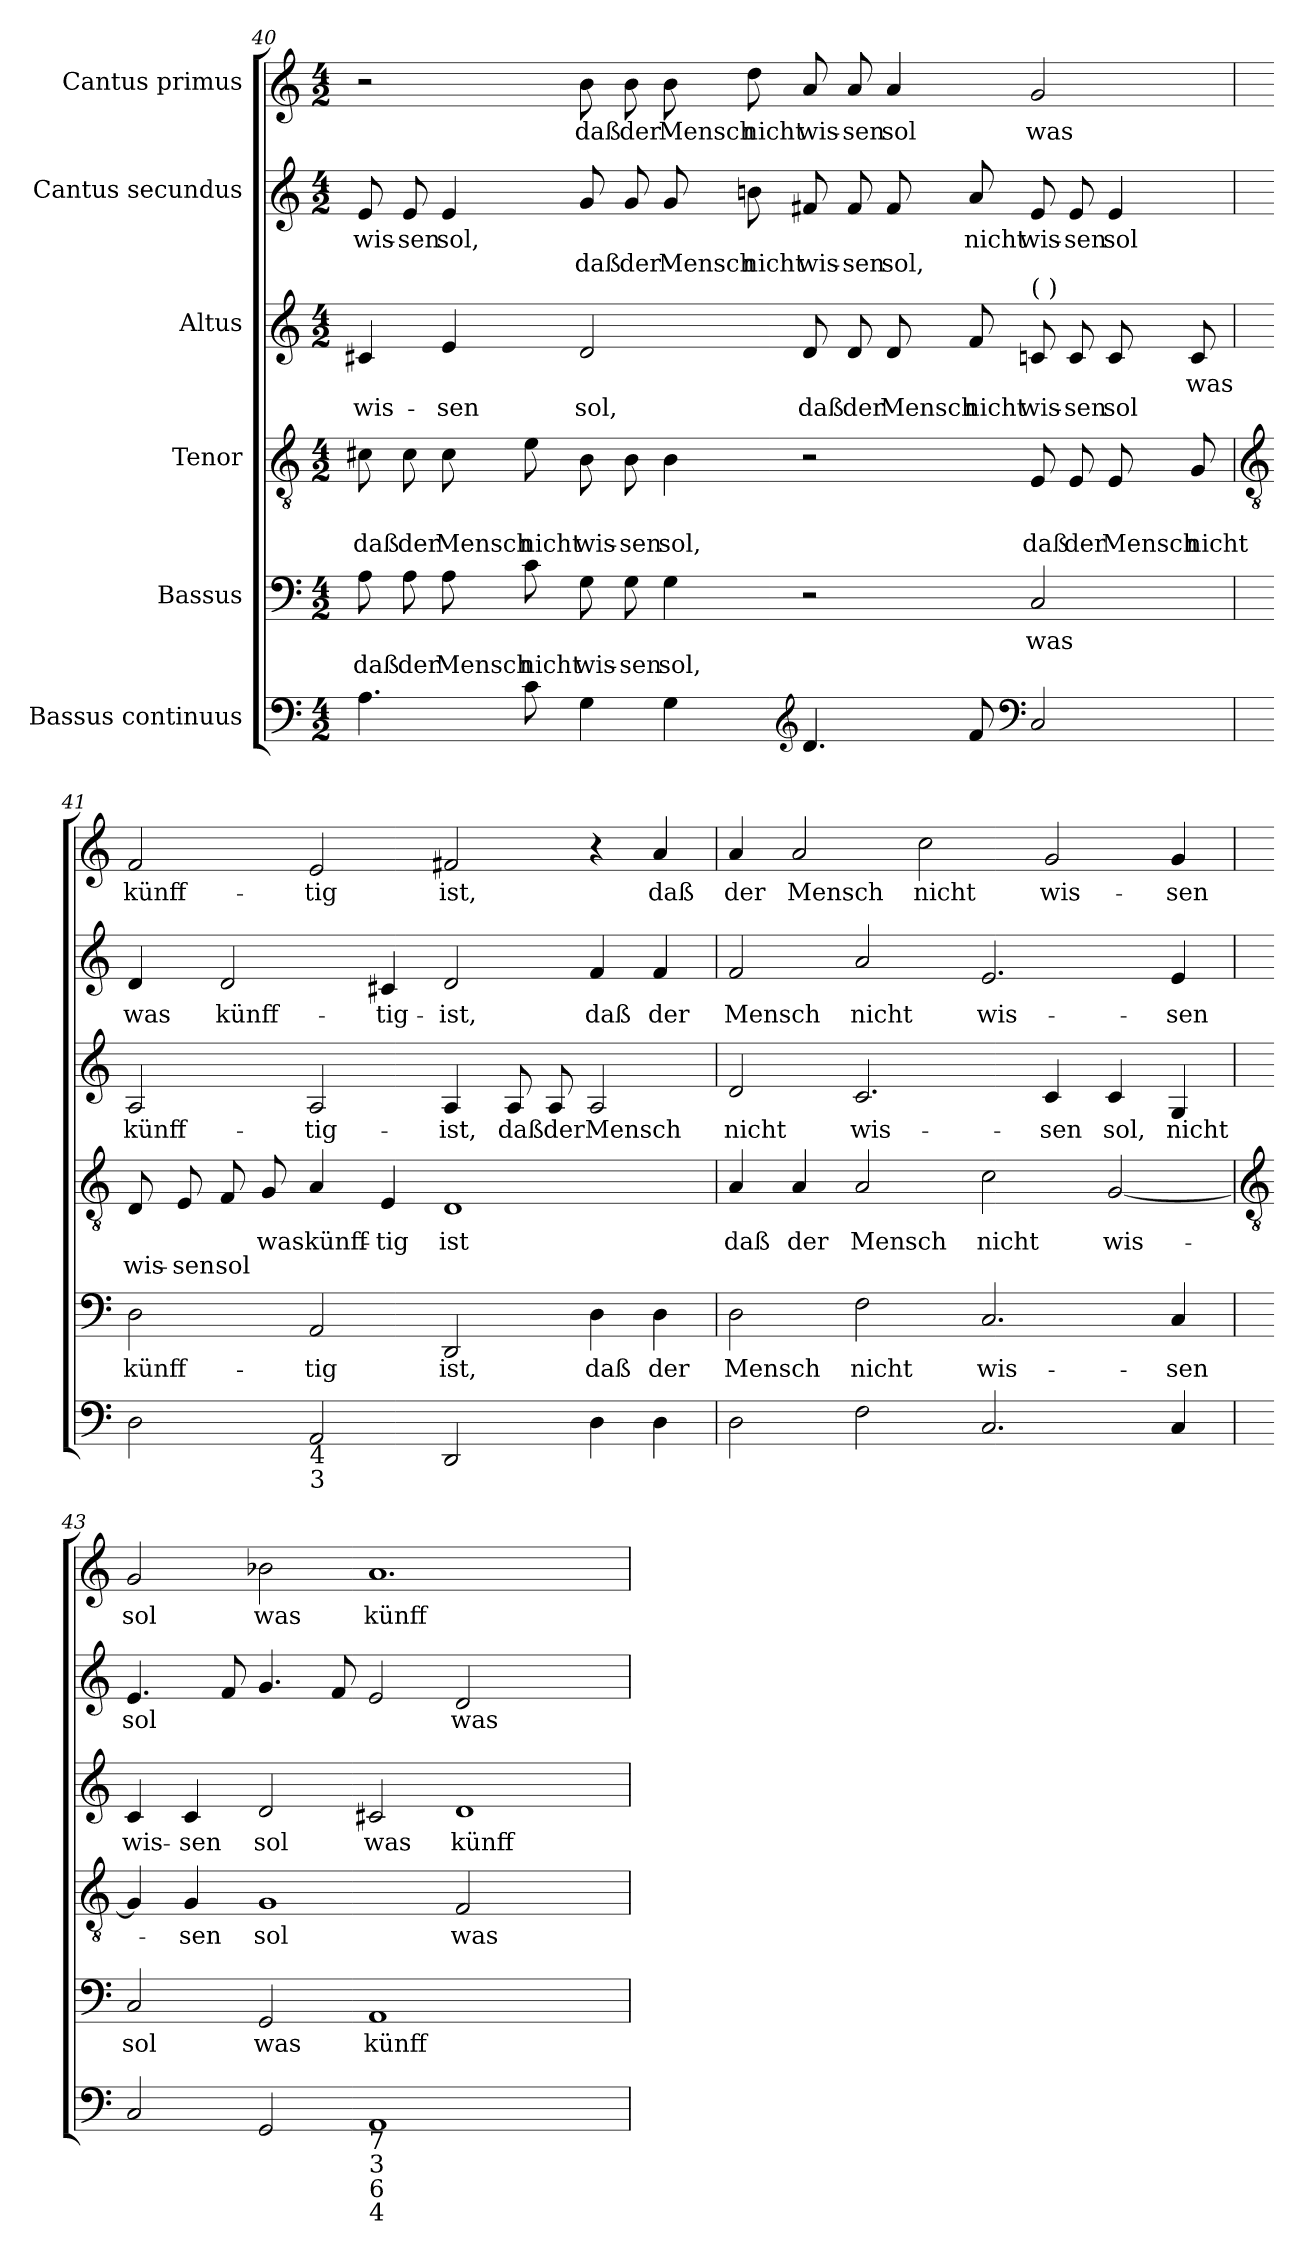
**kern	**kern	**text	**text	**kern	**text	**text	**kern	**text	**text	**kern	**text	**text	**kern	**text
*part6	*part5	*part5	*part5	*part4	*part4	*part4	*part3	*part3	*part3	*part2	*part2	*part2	*part1	*part1
*staff6	*staff5	*staff5	*staff5	*staff4	*staff4	*staff4	*staff3	*staff3	*staff3	*staff2	*staff2	*staff2	*staff1	*staff1
*I"Bassus continuus	*I"Bassus	*	*	*I"Tenor	*	*	*I"Altus	*	*	*I"Cantus secundus	*	*	*I"Cantus primus	*
!!LO:LB:g=z
*clefF4	*clefF4	*	*	*clefGv2	*	*	*clefG2	*	*	*clefG2	*	*	*clefG2	*
*k[]	*k[]	*	*	*k[]	*	*	*k[]	*	*	*k[]	*	*	*k[]	*
*C:	*C:	*	*	*C:	*	*	*C:	*	*	*C:	*	*	*C:	*
*M4/2	*M4/2	*	*	*M4/2	*	*	*M4/2	*	*	*M4/2	*	*	*M4/2	*
=40	=40	=40	=40	=40	=40	=40	=40	=40	=40	=40	=40	=40	=40	=40
!	!	!	!LO:LY:b	!	!	!LO:LY:b	!	!	!LO:LY:b	!	!LO:LY:b	!	!	!
4.A	8A	.	daß	8c#X	.	daß	4c#X	.	wis-	8e	wis-	.	2r	.
!	!	!	!LO:LY:b	!	!	!LO:LY:b	!	!	!	!	!LO:LY:b	!	!	!
.	8A	.	der	8c#	.	der	.	.	.	8e	-sen	.	.	.
!	!	!	!LO:LY:b	!	!	!LO:LY:b	!	!	!LO:LY:b	!	!LO:LY:b	!	!	!
.	8A	.	Mensch	8c#	.	Mensch	4e	.	-sen	4e	sol,	.	.	.
!	!	!	!LO:LY:b	!	!	!LO:LY:b	!	!	!	!	!	!	!	!
8c	8c	.	nicht	8e	.	nicht	.	.	.	.	.	.	.	.
!	!	!	!LO:LY:b	!	!	!LO:LY:b	!	!	!LO:LY:b	!	!	!LO:LY:b	!	!LO:LY:b
4G	8G	.	wis-	8B	.	wis-	2d	.	sol,	8g	.	daß	8b	daß
!	!	!	!LO:LY:b	!	!	!LO:LY:b	!	!	!	!	!	!LO:LY:b	!	!LO:LY:b
.	8G	.	-sen	8B	.	-sen	.	.	.	8g	.	der	8b	der
!	!	!	!LO:LY:b	!	!	!LO:LY:b	!	!	!	!	!	!LO:LY:b	!	!LO:LY:b
4G	4G	.	sol,	4B	.	sol,	.	.	.	8g	.	Mensch	8b	Mensch
!	!	!	!	!	!	!	!	!	!	!	!	!LO:LY:b	!	!LO:LY:b
.	.	.	.	.	.	.	.	.	.	8bn	.	nicht	8dd	nicht
*clefG2	*	*	*	*	*	*	*	*	*	*	*	*	*	*
!	!	!	!	!	!	!	!	!	!LO:LY:b	!	!	!LO:LY:b	!	!LO:LY:b
4.d	2r	.	.	2r	.	.	8d	.	daß	8f#X	.	wis-	8a	wis-
!	!	!	!	!	!	!	!	!	!LO:LY:b	!	!	!LO:LY:b	!	!LO:LY:b
.	.	.	.	.	.	.	8d	.	der	8f#	.	-sen	8a	-sen
!	!	!	!	!	!	!	!	!	!LO:LY:b	!	!	!LO:LY:b	!	!LO:LY:b
.	.	.	.	.	.	.	8d	.	Mensch	8f#	.	sol,	4a	sol
!	!	!	!	!	!	!	!	!	!LO:LY:b	!	!LO:LY:b	!	!	!
8f	.	.	.	.	.	.	8f	.	nicht	8a	nicht	.	.	.
*clefF4	*	*	*	*	*	*	*	*	*	*	*	*	*	*
!	!	!	!	!	!	!	!LO:TX:a:t=(  )	!	!	!	!	!	!	!
!	!	!LO:LY:b	!	!	!	!LO:LY:b	!	!	!LO:LY:b	!	!LO:LY:b	!	!	!LO:LY:b
2C	2C	was	.	8E	.	daß	8c	.	wis-	8e	wis-	.	2g	was
!	!	!	!	!	!	!LO:LY:b	!	!	!LO:LY:b	!	!LO:LY:b	!	!	!
.	.	.	.	8E	.	der	8c	.	-sen	8e	-sen	.	.	.
!	!	!	!	!	!	!LO:LY:b	!	!	!LO:LY:b	!	!LO:LY:b	!	!	!
.	.	.	.	8E	.	Mensch	8c	.	sol	4e	sol	.	.	.
!	!	!	!	!	!	!LO:LY:b	!	!LO:LY:b	!	!	!	!	!	!
.	.	.	.	8G	.	nicht	8c	was	.	.	.	.	.	.
!!LO:LB:g=z
=41	=41	=41	=41	=41	=41	=41	=41	=41	=41	=41	=41	=41	=41	=41
*	*	*	*	*clefGv2	*	*	*	*	*	*	*	*	*	*
!	!	!LO:LY:b	!	!	!	!LO:LY:b	!	!LO:LY:b	!	!	!LO:LY:b	!	!	!LO:LY:b
2D	2D	künff-	.	8D	.	wis-	2A	künff-	.	4d	was	.	2f	künff-
!	!	!	!	!	!	!LO:LY:b	!	!	!	!	!	!	!	!
.	.	.	.	8E	.	-sen	.	.	.	.	.	.	.	.
!	!	!	!	!	!	!LO:LY:b	!	!	!	!	!LO:LY:b	!	!	!
.	.	.	.	8F	.	sol	.	.	.	2d	künff-	.	.	.
!	!	!	!	!	!LO:LY:b	!	!	!	!	!	!	!	!	!
.	.	.	.	8G	was	.	.	.	.	.	.	.	.	.
!LO:TX:b:t=4	!	!	!	!	!	!	!	!	!	!	!	!	!	!
!LO:TX:b:t=3	!	!	!	!	!	!	!	!	!	!	!	!	!	!
!	!	!LO:LY:b	!	!	!LO:LY:b	!	!	!LO:LY:b	!	!	!	!	!	!LO:LY:b
2AA	2AA	-tig	.	4A	künff-	.	2A	-tig-	.	.	.	.	2e	-tig
!	!	!	!	!	!LO:LY:b	!	!	!	!	!	!LO:LY:b	!	!	!
.	.	.	.	4E	-tig	.	.	.	.	4c#X	-tig-	.	.	.
!	!	!LO:LY:b	!	!	!LO:LY:b	!	!	!LO:LY:b	!	!	!LO:LY:b	!	!	!LO:LY:b
2DD	2DD	ist,	.	1D	ist	.	4A	-ist,	.	2d	-ist,	.	2f#X	ist,
!	!	!	!	!	!	!	!	!LO:LY:b	!	!	!	!	!	!
.	.	.	.	.	.	.	8A	daß	.	.	.	.	.	.
!	!	!	!	!	!	!	!	!LO:LY:b	!	!	!	!	!	!
.	.	.	.	.	.	.	8A	der	.	.	.	.	.	.
!	!	!LO:LY:b	!	!	!	!	!	!LO:LY:b	!	!	!LO:LY:b	!	!	!
4D	4D	daß	.	.	.	.	2A	Mensch	.	4f	daß	.	4r	.
!	!	!LO:LY:b	!	!	!	!	!	!	!	!	!LO:LY:b	!	!	!LO:LY:b
4D	4D	der	.	.	.	.	.	.	.	4f	der	.	4a	daß
=42	=42	=42	=42	=42	=42	=42	=42	=42	=42	=42	=42	=42	=42	=42
!	!	!LO:LY:b	!	!	!LO:LY:b	!	!	!LO:LY:b	!	!	!LO:LY:b	!	!	!LO:LY:b
2D	2D	Mensch	.	4A	daß	.	2d	nicht	.	2f	Mensch	.	4a	der
!	!	!	!	!	!LO:LY:b	!	!	!	!	!	!	!	!	!LO:LY:b
.	.	.	.	4A	der	.	.	.	.	.	.	.	2a	Mensch
!	!	!LO:LY:b	!	!	!LO:LY:b	!	!	!LO:LY:b	!	!	!LO:LY:b	!	!	!
2F	2F	nicht	.	2A	Mensch	.	2.c	wis-	.	2a	nicht	.	.	.
!	!	!	!	!	!	!	!	!	!	!	!	!	!	!LO:LY:b
.	.	.	.	.	.	.	.	.	.	.	.	.	2cc	nicht
!	!	!LO:LY:b	!	!	!LO:LY:b	!	!	!	!	!	!LO:LY:b	!	!	!
2.C	2.C	wis-	.	2c	nicht	.	.	.	.	2.e	wis-	.	.	.
!	!	!	!	!	!	!	!	!LO:LY:b	!	!	!	!	!	!LO:LY:b
.	.	.	.	.	.	.	4c	-sen	.	.	.	.	2g	wis-
!	!	!	!	!	!LO:LY:b	!	!	!LO:LY:b	!	!	!	!	!	!
.	.	.	.	[2G	wis-	.	4c	sol,	.	.	.	.	.	.
!	!	!LO:LY:b	!	!	!	!	!	!LO:LY:b	!	!	!LO:LY:b	!	!	!LO:LY:b
4C	4C	-sen	.	.	.	.	4G	nicht	.	4e	-sen	.	4g	-sen
!!LO:LB:g=z
=43	=43	=43	=43	=43	=43	=43	=43	=43	=43	=43	=43	=43	=43	=43
*	*	*	*	*clefGv2	*	*	*	*	*	*	*	*	*	*
!	!	!LO:LY:b	!	!	!	!	!	!LO:LY:b	!	!	!LO:LY:b	!	!	!LO:LY:b
2C	2C	sol	.	4G]	.	.	4c	wis-	.	4.e	sol	.	2g	sol
!	!	!	!	!	!LO:LY:b	!	!	!LO:LY:b	!	!	!	!	!	!
.	.	.	.	4G	-sen	.	4c	-sen	.	.	.	.	.	.
.	.	.	.	.	.	.	.	.	.	8f	.	.	.	.
!	!	!LO:LY:b	!	!	!LO:LY:b	!	!	!LO:LY:b	!	!	!	!	!	!LO:LY:b
2GG	2GG	was	.	1G	sol	.	2d	sol	.	4.g	.	.	2b-X	was
.	.	.	.	.	.	.	.	.	.	8f	.	.	.	.
!LO:TX:b:t=7\n3	!	!	!	!	!	!	!	!	!	!	!	!	!	!
!LO:TX:b:t=6\n4	!	!	!	!	!	!	!	!	!	!	!	!	!	!
!	!	!LO:LY:b	!	!	!	!	!	!LO:LY:b	!	!	!	!	!	!LO:LY:b
1AA	1AA	künff-	.	.	.	.	2c#X	was	.	2e	.	.	1.a	künff-
!	!	!	!	!	!LO:LY:b	!	!	!LO:LY:b	!	!	!LO:LY:b	!	!	!
.	.	.	.	2F	was	.	1d	künff-	.	2d	was	.	.	.
2ryy	2ryy	.	.	2ryy	.	.	.	.	.	2ryy	.	.	.	.
=	=	=	=	=	=	=	=	=	=	=	=	=	=	=
*-	*-	*-	*-	*-	*-	*-	*-	*-	*-	*-	*-	*-	*-	*-
